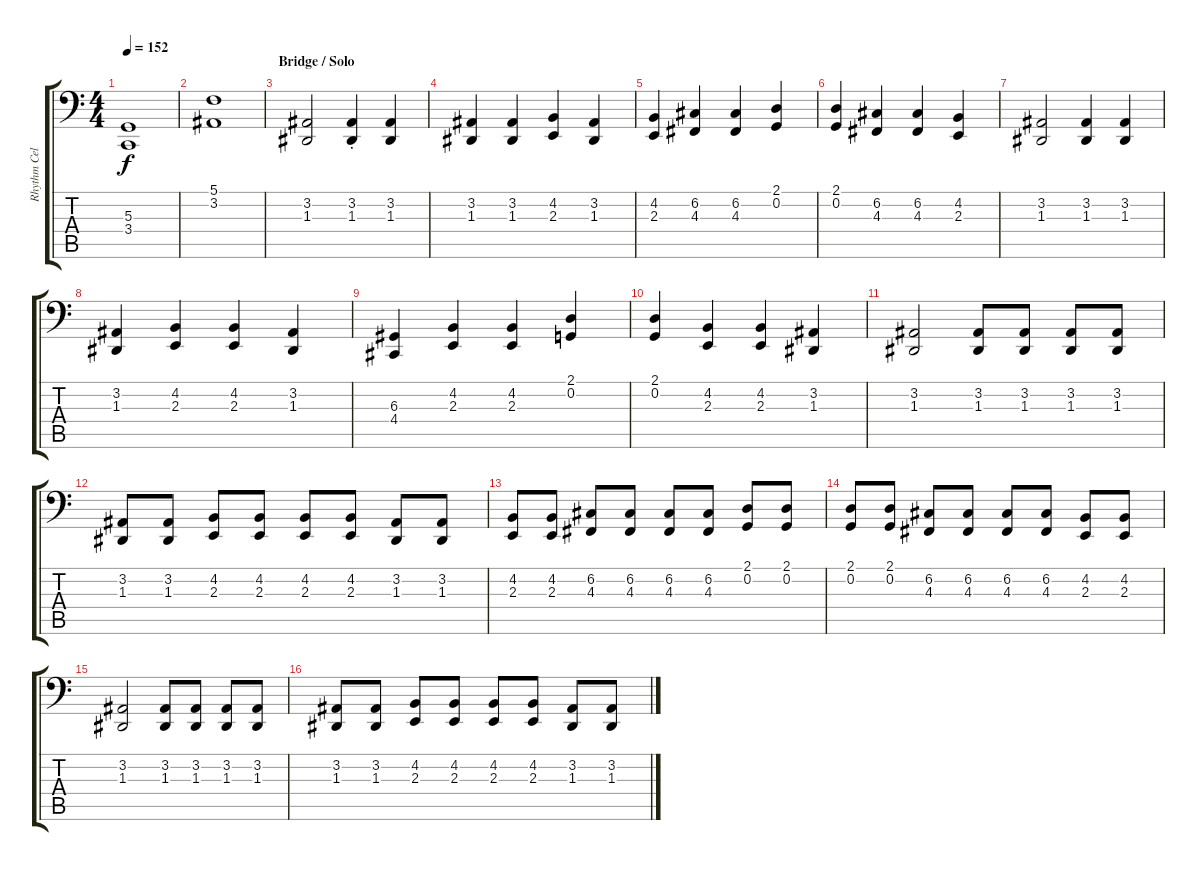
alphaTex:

\track ("Rhythm Cello 2" "Rhythm Cel") {instrument cello}
\staff {score tabs}
\tuning (C3 G2 D2 A1 E1 B0) {hide}
\ts (4 4)
\tempo 152
\clef f4
\ks c
(5.3 3.4).1{dy f} |
(5.1 3.2).1 |
\section ("" "Bridge / Solo")
(3.2 1.3).2 (3.2{st} 1.3{st}).4 (3.2 1.3).4 |
(3.2 1.3).4 (3.2 1.3).4 (4.2 2.3).4 (3.2 1.3).4 |
(4.2 2.3).4 (6.2 4.3).4 (6.2 4.3).4 (2.1 0.2).4 |
(2.1 0.2).4 (6.2 4.3).4 (6.2 4.3).4 (4.2 2.3).4 |
(3.2 1.3).2 (3.2 1.3).4 (3.2 1.3).4 |
(3.2 1.3).4 (4.2 2.3).4 (4.2 2.3).4 (3.2 1.3).4 |
(6.3 4.4).4 (4.2 2.3).4 (4.2 2.3).4 (2.1 0.2).4 |
(2.1 0.2).4 (4.2 2.3).4 (4.2 2.3).4 (3.2 1.3).4 |
(3.2 1.3).2 (3.2 1.3).8 (3.2 1.3).8 (3.2 1.3).8 (3.2 1.3).8 |
(3.2 1.3).8 (3.2 1.3).8 (4.2 2.3).8 (4.2 2.3).8 (4.2 2.3).8 (4.2 2.3).8 (3.2 1.3).8 (3.2 1.3).8 |
(4.2 2.3).8 (4.2 2.3).8 (6.2 4.3).8 (6.2 4.3).8 (6.2 4.3).8 (6.2 4.3).8 (2.1 0.2).8 (2.1 0.2).8 |
(2.1 0.2).8 (2.1 0.2).8 (6.2 4.3).8 (6.2 4.3).8 (6.2 4.3).8 (6.2 4.3).8 (4.2 2.3).8 (4.2 2.3).8 |
(3.2 1.3).2 (3.2 1.3).8 (3.2 1.3).8 (3.2 1.3).8 (3.2 1.3).8 |
(3.2 1.3).8 (3.2 1.3).8 (4.2 2.3).8 (4.2 2.3).8 (4.2 2.3).8 (4.2 2.3).8 (3.2 1.3).8 (3.2 1.3).8
